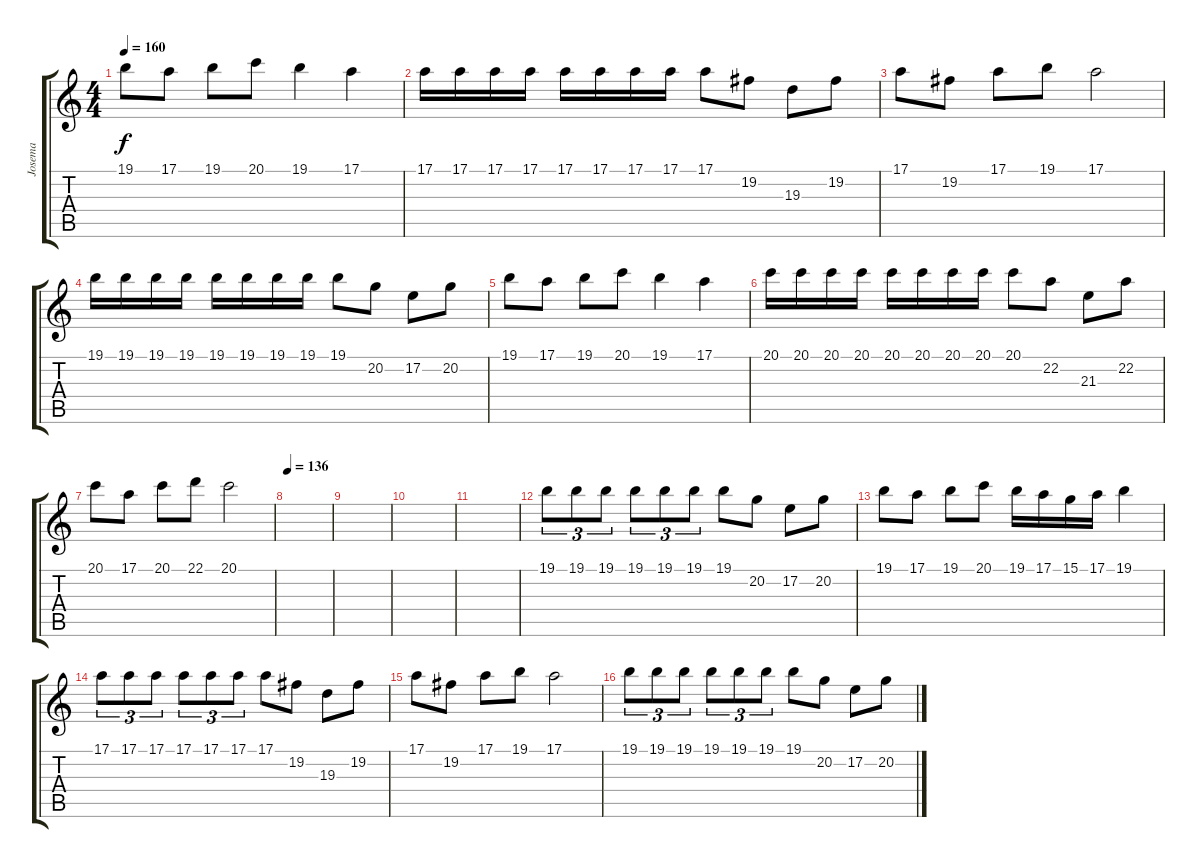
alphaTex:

\track ("Josema" "Josema") {instrument flute}
\staff {score tabs}
\tuning (E4 B3 G3 D3 A2 E2) {hide}
\ts (4 4)
\tempo 160
\clef g2
\ks c
19.1.8{dy f} 17.1.8 19.1.8 20.1.8 19.1.4 17.1.4 |
17.1.16 17.1.16 17.1.16 17.1.16 17.1.16 17.1.16 17.1.16 17.1.16 17.1.8 19.2.8 19.3.8 19.2.8 |
17.1.8 19.2.8 17.1.8 19.1.8 17.1.2 |
19.1.16 19.1.16 19.1.16 19.1.16 19.1.16 19.1.16 19.1.16 19.1.16 19.1.8 20.2.8 17.2.8 20.2.8 |
19.1.8 17.1.8 19.1.8 20.1.8 19.1.4 17.1.4 |
20.1.16 20.1.16 20.1.16 20.1.16 20.1.16 20.1.16 20.1.16 20.1.16 20.1.8 22.2.8 21.3.8 22.2.8 |
20.1.8 17.1.8 20.1.8 22.1.8 20.1.2 |
\tempo 136
|
|
|
|
19.1.8{tu (3 2)} 19.1.8{tu (3 2)} 19.1.8{tu (3 2)} 19.1.8{tu (3 2)} 19.1.8{tu (3 2)} 19.1.8{tu (3 2)} 19.1.8 20.2.8 17.2.8 20.2.8 |
19.1.8 17.1.8 19.1.8 20.1.8 19.1.16 17.1.16 15.1.16 17.1.16 19.1.4 |
17.1.8{tu (3 2)} 17.1.8{tu (3 2)} 17.1.8{tu (3 2)} 17.1.8{tu (3 2)} 17.1.8{tu (3 2)} 17.1.8{tu (3 2)} 17.1.8 19.2.8 19.3.8 19.2.8 |
17.1.8 19.2.8 17.1.8 19.1.8 17.1.2 |
19.1.8{tu (3 2)} 19.1.8{tu (3 2)} 19.1.8{tu (3 2)} 19.1.8{tu (3 2)} 19.1.8{tu (3 2)} 19.1.8{tu (3 2)} 19.1.8 20.2.8 17.2.8 20.2.8
